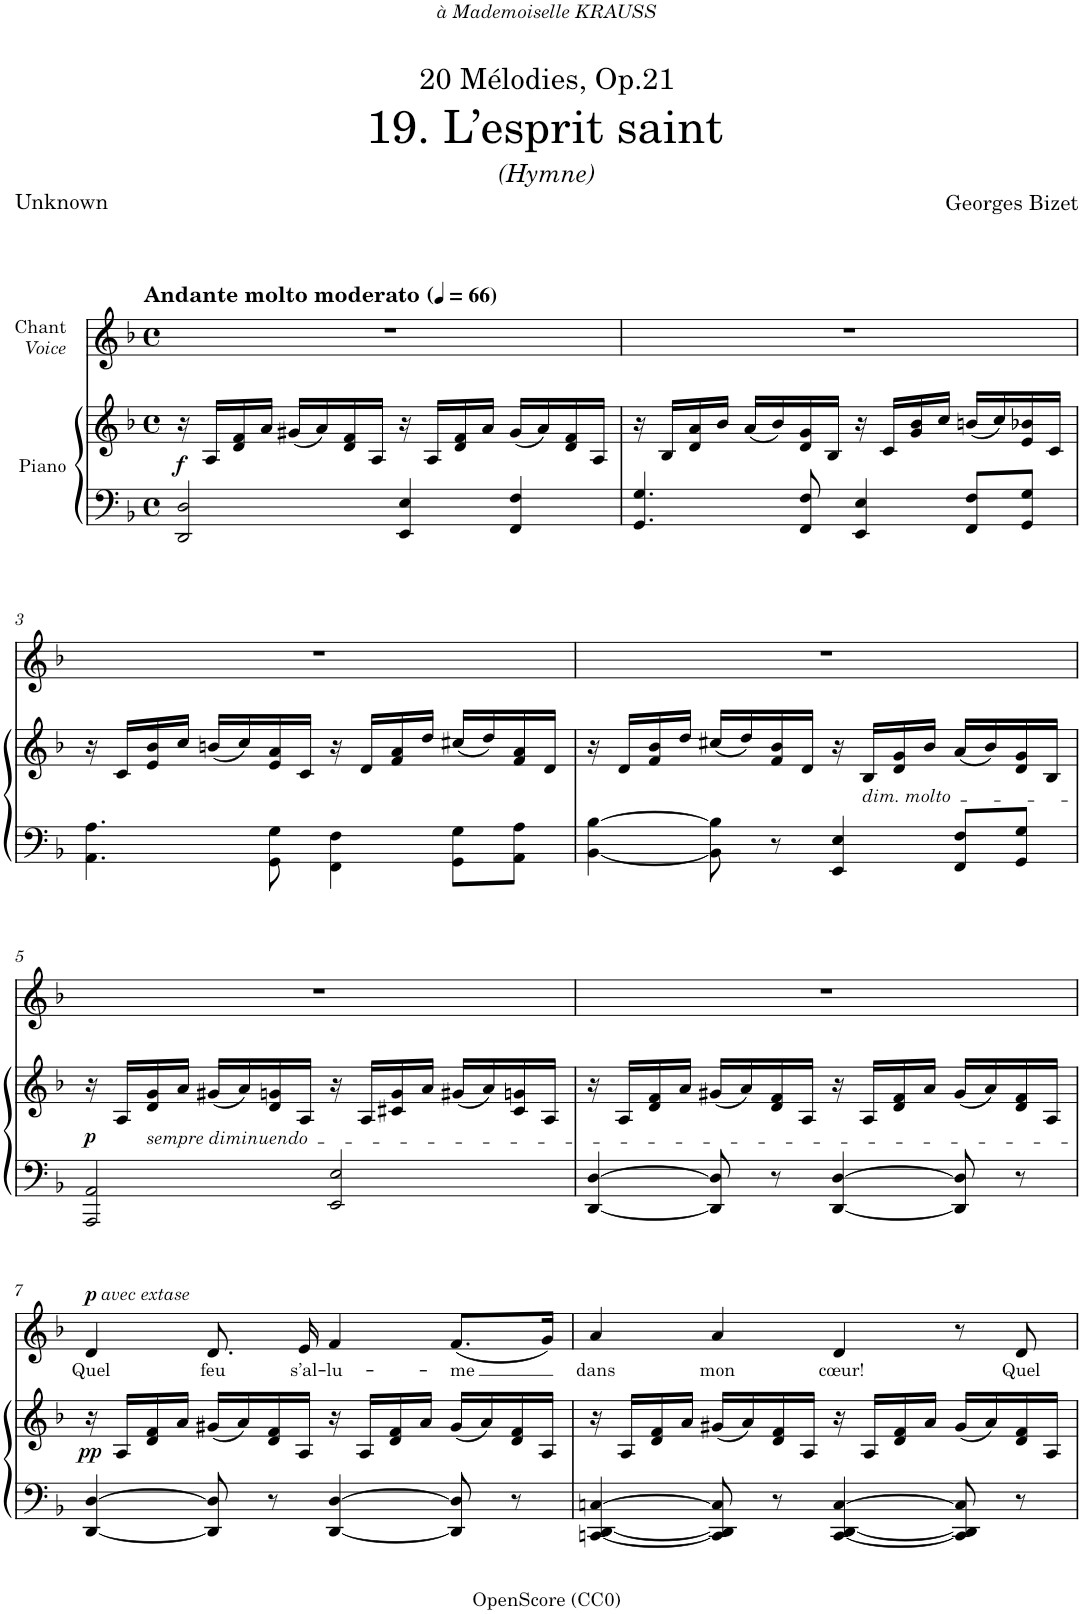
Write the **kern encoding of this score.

**kern	**kern	**dynam	**kern	**text	**dynam
*part2	*part2	*part2	*part1	*part1	*part1
*staff3	*staff2	*staff2/3	*staff1	*staff1	*staff1
*I"Piano	*	*	*I"Chant Voice	*	*
*I'Pno	*	*	*	*	*
*clefF4	*clefG2	*	*clefG2	*	*
*k[b-]	*k[b-]	*	*k[b-]	*	*
*M4/4	*M4/4	*	*M4/4	*	*
*met(c)	*met(c)	*	*met(c)	*	*
*MM66	*MM66	*	*MM66	*	*
=1	=1	=1	=1	=1	=1
!	!	!	!LO:TX:a:B:t=Andante molto moderato	!	!
!	!	!LO:DY:b	!	!	!
2DD/ 2D/	16r	f	1r	.	.
.	16A/LL	.	.	.	.
.	16d/ 16f/	.	.	.	.
.	16a/JJ	.	.	.	.
.	(16g#X/LL	.	.	.	.
.	16a/)	.	.	.	.
.	16d/ 16f/	.	.	.	.
.	16A/JJ	.	.	.	.
4EE/ 4E/	16r	.	.	.	.
.	16A/LL	.	.	.	.
.	16d/ 16f/	.	.	.	.
.	16a/JJ	.	.	.	.
4FF/ 4F/	(16g#/LL	.	.	.	.
.	16a/)	.	.	.	.
.	16d/ 16f/	.	.	.	.
.	16A/JJ	.	.	.	.
=2	=2	=2	=2	=2	=2
4.GG/ 4.G/	16r	.	1r	.	.
.	16B-/LL	.	.	.	.
.	16d/ 16a/	.	.	.	.
.	16b-/JJ	.	.	.	.
.	(16a/LL	.	.	.	.
.	16b-/)	.	.	.	.
8FF/ 8F/	16d/ 16g/	.	.	.	.
.	16B-/JJ	.	.	.	.
4EE/ 4E/	16r	.	.	.	.
.	16c/LL	.	.	.	.
.	16g/ 16b-/	.	.	.	.
.	16cc/JJ	.	.	.	.
8FF/ 8F/L	(16bn/LL	.	.	.	.
.	16cc/)	.	.	.	.
8GG/ 8G/J	16e/ 16b-X/	.	.	.	.
.	16c/JJ	.	.	.	.
!!LO:LB:g=z
=3	=3	=3	=3	=3	=3
4.AA\ 4.A\	16r	.	1r	.	.
.	16c/LL	.	.	.	.
.	16e/ 16b-/	.	.	.	.
.	16cc/JJ	.	.	.	.
.	(16bn/LL	.	.	.	.
.	16cc/)	.	.	.	.
8GG\ 8G\	16e/ 16a/	.	.	.	.
.	16c/JJ	.	.	.	.
4FF\ 4F\	16r	.	.	.	.
.	16d/LL	.	.	.	.
.	16f/ 16a/	.	.	.	.
.	16dd/JJ	.	.	.	.
8GG\ 8G\L	(16cc#X/LL	.	.	.	.
.	16dd/)	.	.	.	.
8AA\ 8A\J	16f/ 16a/	.	.	.	.
.	16d/JJ	.	.	.	.
=4	=4	=4	=4	=4	=4
[4BB-\ [4B-\	16r	.	1r	.	.
.	16d/LL	.	.	.	.
.	16f/ 16b-/	.	.	.	.
.	16dd/JJ	.	.	.	.
8BB-\] 8B-\]	(16cc#X/LL	.	.	.	.
.	16dd/)	.	.	.	.
8r	16f/ 16b-/	.	.	.	.
.	16d/JJ	.	.	.	.
4EE/ 4E/	16r	.	.	.	.
!	!LO:TX:b:i:t=dim. molto	!	!	!	!
.	16B-/LL	.	.	.	.
.	16d/ 16g/	.	.	.	.
.	16b-/JJ	.	.	.	.
8FF/ 8F/L	(16a/LL	.	.	.	.
.	16b-/)	.	.	.	.
8GG/ 8G/J	16d/ 16g/	.	.	.	.
.	16B-/JJ	.	.	.	.
!!LO:LB:g=z
=5	=5	=5	=5	=5	=5
!	!	!LO:DY:b	!	!	!
2AAA/ 2AA/	16r	p	1r	.	.
.	16A/LL	.	.	.	.
!	!LO:TX:b:i:t=sempre diminuendo	!	!	!	!
.	16d/ 16g/	.	.	.	.
.	16a/JJ	.	.	.	.
.	(16g#X/LL	.	.	.	.
.	16a/)	.	.	.	.
.	16d/ 16gn/	.	.	.	.
.	16A/JJ	.	.	.	.
2EE/ 2E/	16r	.	.	.	.
.	16A/LL	.	.	.	.
.	16c#X/ 16g/	.	.	.	.
.	16a/JJ	.	.	.	.
.	(16g#X/LL	.	.	.	.
.	16a/)	.	.	.	.
.	16c#/ 16gn/	.	.	.	.
.	16A/JJ	.	.	.	.
=6	=6	=6	=6	=6	=6
[4DD/ [4D/	16r	.	1r	.	.
.	16A/LL	.	.	.	.
.	16d/ 16f/	.	.	.	.
.	16a/JJ	.	.	.	.
8DD/] 8D/]	(16g#X/LL	.	.	.	.
.	16a/)	.	.	.	.
8r	16d/ 16f/	.	.	.	.
.	16A/JJ	.	.	.	.
[4DD/ [4D/	16r	.	.	.	.
.	16A/LL	.	.	.	.
.	16d/ 16f/	.	.	.	.
.	16a/JJ	.	.	.	.
8DD/] 8D/]	(16g#/LL	.	.	.	.
.	16a/)	.	.	.	.
8r	16d/ 16f/	.	.	.	.
.	16A/JJ	.	.	.	.
!!LO:LB:g=z
=7	=7	=7	=7	=7	=7
!	!	!LO:DY:b	!	!LO:LY:b	!LO:DY:a
!	!	!	!	!	!LO:DY:n=1:a
[4DD/ [4D/	16r	pp	4d/	Quel	p other-dynamics
.	16A/LL	.	.	.	.
.	16d/ 16f/	.	.	.	.
.	16a/JJ	.	.	.	.
!	!	!	!	!LO:LY:b	!
8DD/] 8D/]	(16g#X/LL	.	8.d/	feu	.
.	16a/)	.	.	.	.
8r	16d/ 16f/	.	.	.	.
!	!	!	!	!LO:LY:b	!
.	16A/JJ	.	16e/	s’al-	.
!	!	!	!	!LO:LY:b	!
[4DD/ [4D/	16r	.	4f/	-lu-	.
.	16A/LL	.	.	.	.
.	16d/ 16f/	.	.	.	.
.	16a/JJ	.	.	.	.
!	!	!	!	!LO:LY:b	!
8DD/] 8D/]	(16g#/LL	.	(8.f/L	-me	.
.	16a/)	.	.	.	.
8r	16d/ 16f/	.	.	.	.
.	16A/JJ	.	16g/Jk)	.	.
=8	=8	=8	=8	=8	=8
!	!	!	!	!LO:LY:b	!
[4CCn/ [<4DD/ [4Cn/	16r	.	4a/	dans	.
.	16A/LL	.	.	.	.
.	16d/ 16f/	.	.	.	.
.	16a/JJ	.	.	.	.
!	!	!	!	!LO:LY:b	!
8CC/] 8DD/] 8C/]	(16g#X/LL	.	4a/	mon	.
.	16a/)	.	.	.	.
8r	16d/ 16f/	.	.	.	.
.	16A/JJ	.	.	.	.
!	!	!	!	!LO:LY:b	!
[4CC/ [<4DD/ [4C/	16r	.	4d/	cœur!	.
.	16A/LL	.	.	.	.
.	16d/ 16f/	.	.	.	.
.	16a/JJ	.	.	.	.
8CC/] 8DD/] 8C/]	(16g#/LL	.	8r	.	.
.	16a/)	.	.	.	.
!	!	!	!	!LO:LY:b	!
8r	16d/ 16f/	.	8d/	Quel	.
.	16A/JJ	.	.	.	.
=	=	=	=	=	=
*-	*-	*-	*-	*-	*-
